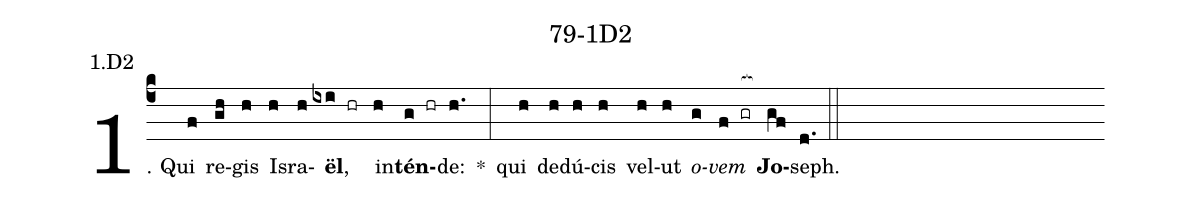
name: 79-1D2;
annotation: 1.D2;
%%
(c4)1. Qui(f) re(gh)gis(h) Is(h)ra(h)<b>ël</b>,(ixi hr) in(h)<b>tén</b>(g hr)de:(h.) *(:) qui(h) de(h)dú(h)cis(h) vel(h)ut(h) <i>o</i>(g)<i>vem</i>(f gr[ocb:1{]) <b>Jo</b>(gf[ocb:0}])seph.(d.) (::)
